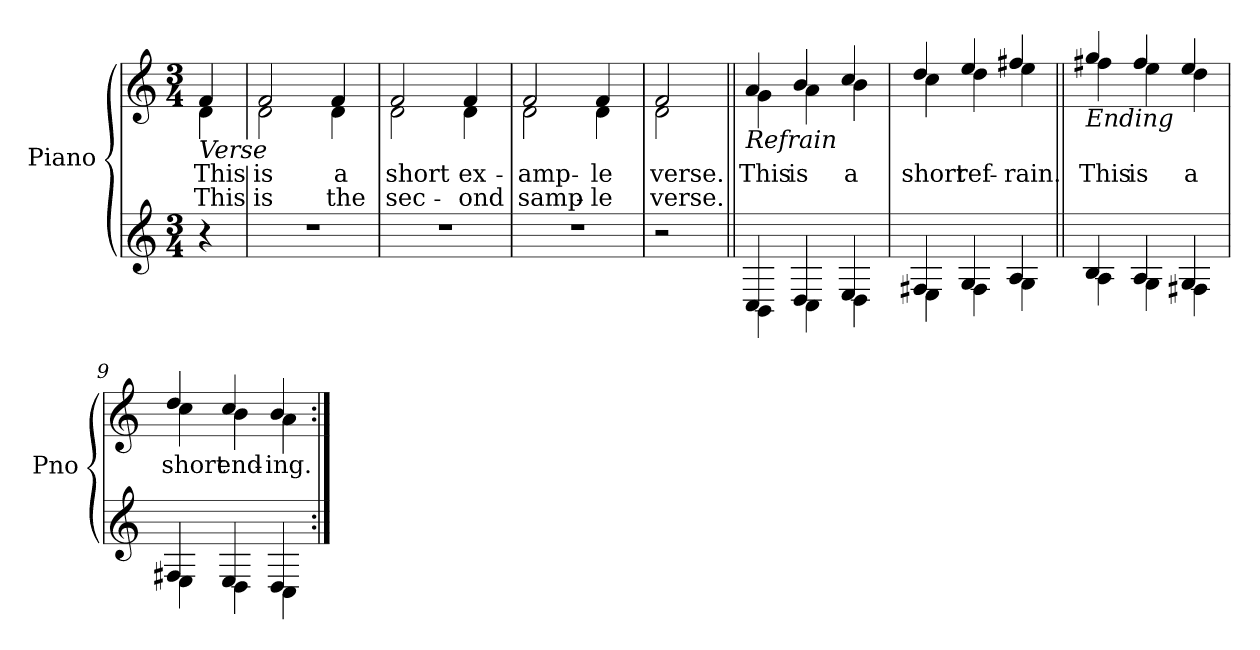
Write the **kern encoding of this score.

**kern	**kern	**text	**text
*part2	*part1	*part1	*part1
*staff2	*staff1	*staff1	*staff1
*I"Piano	*I"Piano	*	*
*I'Pno	*I'Pno	*	*
*clefG2	*clefG2	*	*
*k[]	*k[]	*	*
*M3/4	*M3/4	*	*
=1	=1	=1	=1
*	*^	*	*
!	!LO:TX:b:i:t=Verse	!	!	!
4r	4f/	4d\	This	This
=2	=2	=2	=2	=2
2.r	2f/	2d\	is	is
.	4f/	4d\	a	the
=3	=3	=3	=3	=3
2.r	2f/	2d\	short	sec-
.	4f/	4d\	ex-	-ond
=4	=4	=4	=4	=4
2.r	2f/	2d\	-amp-	samp-
.	4f/	4d\	-le	-le
=5	=5	=5	=5	=5
2r	2f/	2d\	verse.	verse.
!!LO:LB:g=z	!!
=6||	=6||	=6||	=6||	=6||
*^	*	*	*	*
!	!	!LO:TX:b:i:t=Refrain	!	!	!
4C/	4BB\	4a/	4g\	This	.
4D/	4C\	4b/	4a\	is	.
4E/	4D\	4cc/	4b\	a	.
=7	=7	=7	=7	=7	=7
4F#X/	4E\	4dd/	4cc\	short	.
4G/	4F#\	4ee/	4dd\	ref-	.
4A/	4G\	4ff#X/	4ee\	-rain.	.
!!LO:LB:g=z	!!
=8||	=8||	=8||	=8||	=8||	=8||
!	!	!LO:TX:b:i:t=Ending	!	!	!
4B/	4A\	4gg/	4ff#X\	This	.
4A/	4G\	4ff#/	4ee\	is	.
4G/	4F#X\	4ee/	4dd\	a	.
=9	=9	=9	=9	=9	=9
4F#X/	4E\	4dd/	4cc\	short	.
4E/	4D\	4cc/	4b\	end-	.
4D/	4C\	4b/	4a\	-ing.	.
*v	*v	*	*	*	*
*	*v	*v	*	*
=:|!	=:|!	=:|!	=:|!
*-	*-	*-	*-
